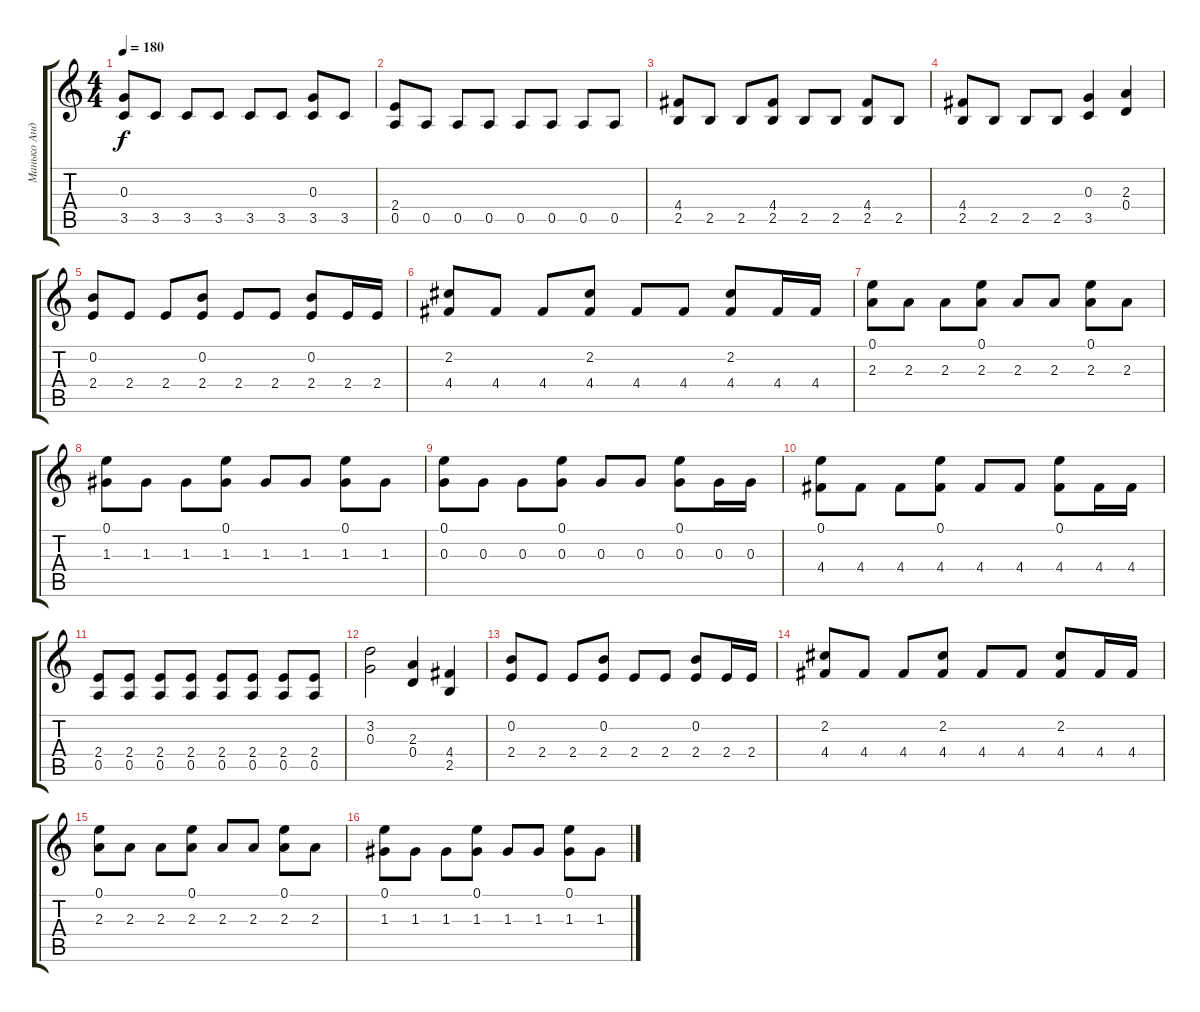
\track ("Манько Андрей" "Манько Анд") {instrument distortionguitar}
\staff {score tabs}
\tuning (E4 B3 G3 D3 A2 E2) {hide}
\ts (4 4)
\tempo 180
\clef g2
\ks c
(0.3 3.5).8{dy f} 3.5.8 3.5.8 3.5.8 3.5.8 3.5.8 (0.3 3.5).8 3.5.8 |
(2.4 0.5).8 0.5.8 0.5.8 0.5.8 0.5.8 0.5.8 0.5.8 0.5.8 |
(4.4 2.5).8 2.5.8 2.5.8 (4.4 2.5).8 2.5.8 2.5.8 (4.4 2.5).8 2.5.8 |
(4.4 2.5).8 2.5.8 2.5.8 2.5.8 (0.3 3.5).4 (2.3 0.4).4 |
(0.2 2.4).8 2.4.8 2.4.8 (0.2 2.4).8 2.4.8 2.4.8 (0.2 2.4).8 2.4.16 2.4.16 |
(2.2 4.4).8 4.4.8 4.4.8 (2.2 4.4).8 4.4.8 4.4.8 (2.2 4.4).8 4.4.16 4.4.16 |
(0.1 2.3).8 2.3.8 2.3.8 (0.1 2.3).8 2.3.8 2.3.8 (0.1 2.3).8 2.3.8 |
(0.1 1.3).8 1.3.8 1.3.8 (0.1 1.3).8 1.3.8 1.3.8 (0.1 1.3).8 1.3.8 |
(0.1 0.3).8 0.3.8 0.3.8 (0.1 0.3).8 0.3.8 0.3.8 (0.1 0.3).8 0.3.16 0.3.16 |
(0.1 4.4).8 4.4.8 4.4.8 (0.1 4.4).8 4.4.8 4.4.8 (0.1 4.4).8 4.4.16 4.4.16 |
(2.4 0.5).8 (2.4 0.5).8 (2.4 0.5).8 (2.4 0.5).8 (2.4 0.5).8 (2.4 0.5).8 (2.4 0.5).8 (2.4 0.5).8 |
(3.2 0.3).2 (2.3 0.4).4 (4.4 2.5).4 |
(0.2 2.4).8 2.4.8 2.4.8 (0.2 2.4).8 2.4.8 2.4.8 (0.2 2.4).8 2.4.16 2.4.16 |
(2.2 4.4).8 4.4.8 4.4.8 (2.2 4.4).8 4.4.8 4.4.8 (2.2 4.4).8 4.4.16 4.4.16 |
(0.1 2.3).8 2.3.8 2.3.8 (0.1 2.3).8 2.3.8 2.3.8 (0.1 2.3).8 2.3.8 |
(0.1 1.3).8 1.3.8 1.3.8 (0.1 1.3).8 1.3.8 1.3.8 (0.1 1.3).8 1.3.8
